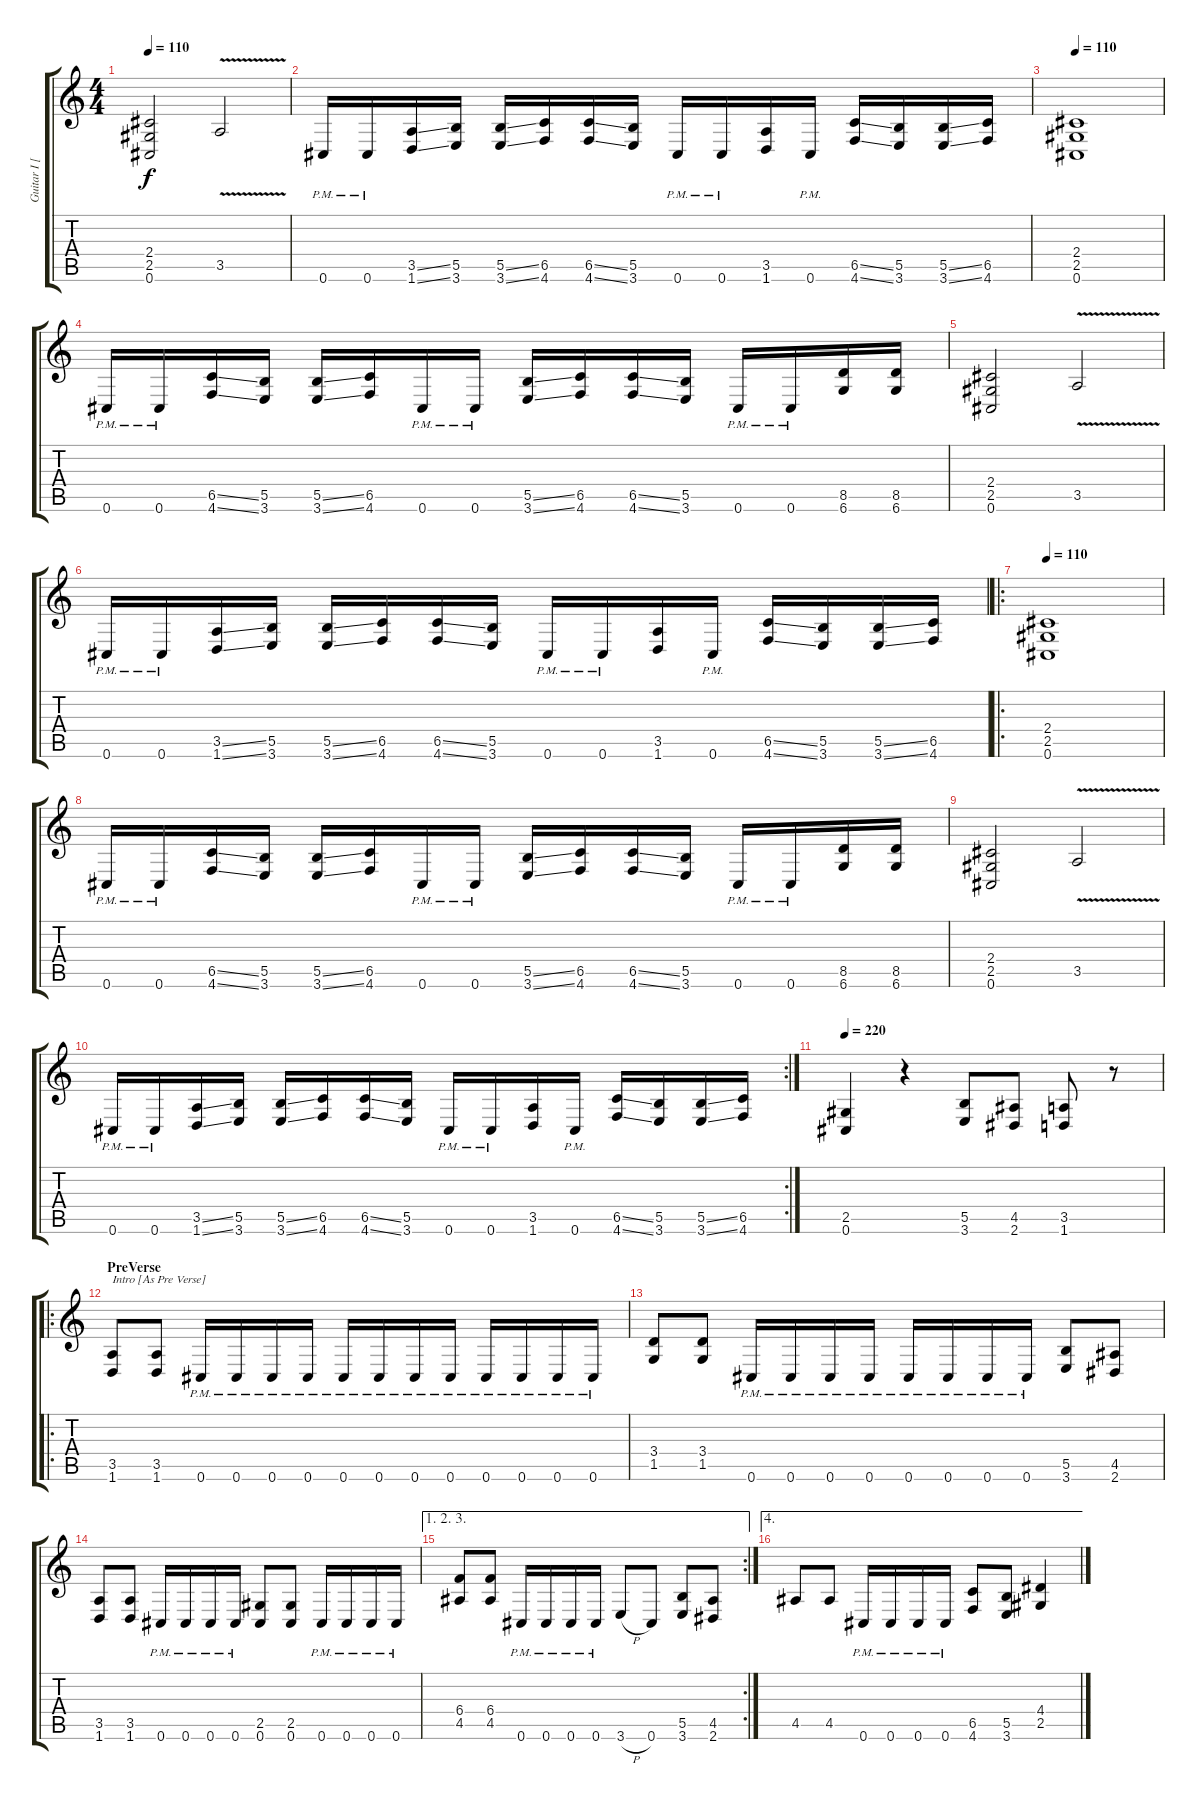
\track ("Guitar I [Vogg]" "Guitar I [") {instrument distortionguitar}
\staff {score tabs}
\tuning (Db4 Ab3 E3 B2 Gb2 Db2) {hide}
\ts (4 4)
\tempo 110
\clef g2
\ks c
(2.4 2.5 0.6).2{dy f} 3.5{v}.2 |
0.6{pm}.16 0.6{pm}.16 (3.5{ss} 1.6{ss}).16 (5.5 3.6).16 (5.5{ss} 3.6{ss}).16 (6.5 4.6).16 (6.5{ss} 4.6{ss}).16 (5.5 3.6).16 0.6{pm}.16 0.6{pm}.16 (3.5 1.6).16 0.6{pm}.16 (6.5{ss} 4.6{ss}).16 (5.5 3.6).16 (5.5{ss} 3.6{ss}).16 (6.5 4.6).16 |
\tempo 110
(2.4 2.5 0.6).1 |
0.6{pm}.16 0.6{pm}.16 (6.5{ss} 4.6{ss}).16 (5.5 3.6).16 (5.5{ss} 3.6{ss}).16 (6.5 4.6).16 0.6{pm}.16 0.6{pm}.16 (5.5{ss} 3.6{ss}).16 (6.5 4.6).16 (6.5{ss} 4.6{ss}).16 (5.5 3.6).16 0.6{pm}.16 0.6{pm}.16 (8.5 6.6).16 (8.5 6.6).16 |
(2.4 2.5 0.6).2 3.5{v}.2 |
0.6{pm}.16 0.6{pm}.16 (3.5{ss} 1.6{ss}).16 (5.5 3.6).16 (5.5{ss} 3.6{ss}).16 (6.5 4.6).16 (6.5{ss} 4.6{ss}).16 (5.5 3.6).16 0.6{pm}.16 0.6{pm}.16 (3.5 1.6).16 0.6{pm}.16 (6.5{ss} 4.6{ss}).16 (5.5 3.6).16 (5.5{ss} 3.6{ss}).16 (6.5 4.6).16 |
\ro
\tempo 110
(2.4 2.5 0.6).1 |
0.6{pm}.16 0.6{pm}.16 (6.5{ss} 4.6{ss}).16 (5.5 3.6).16 (5.5{ss} 3.6{ss}).16 (6.5 4.6).16 0.6{pm}.16 0.6{pm}.16 (5.5{ss} 3.6{ss}).16 (6.5 4.6).16 (6.5{ss} 4.6{ss}).16 (5.5 3.6).16 0.6{pm}.16 0.6{pm}.16 (8.5 6.6).16 (8.5 6.6).16 |
(2.4 2.5 0.6).2 3.5{v}.2 |
\rc 2
0.6{pm}.16 0.6{pm}.16 (3.5{ss} 1.6{ss}).16 (5.5 3.6).16 (5.5{ss} 3.6{ss}).16 (6.5 4.6).16 (6.5{ss} 4.6{ss}).16 (5.5 3.6).16 0.6{pm}.16 0.6{pm}.16 (3.5 1.6).16 0.6{pm}.16 (6.5{ss} 4.6{ss}).16 (5.5 3.6).16 (5.5{ss} 3.6{ss}).16 (6.5 4.6).16 |
\tempo 220
(2.5 0.6).4 r.4 (5.5 3.6).8 (4.5 2.6).8 (3.5 1.6).8 r.8 |
\ro
\section ("" "PreVerse")
(3.5 1.6).8{txt "Intro [As Pre Verse]"} (3.5 1.6).8 0.6{pm}.16 0.6{pm}.16 0.6{pm}.16 0.6{pm}.16 0.6{pm}.16 0.6{pm}.16 0.6{pm}.16 0.6{pm}.16 0.6{pm}.16 0.6{pm}.16 0.6{pm}.16 0.6{pm}.16 |
(3.4 1.5).8 (3.4 1.5).8 0.6{pm}.16 0.6{pm}.16 0.6{pm}.16 0.6{pm}.16 0.6{pm}.16 0.6{pm}.16 0.6{pm}.16 0.6{pm}.16 (5.5 3.6).8 (4.5 2.6).8 |
(3.5 1.6).8 (3.5 1.6).8 0.6{pm}.16 0.6{pm}.16 0.6{pm}.16 0.6{pm}.16 (2.5 0.6).8 (2.5 0.6).8 0.6{pm}.16 0.6{pm}.16 0.6{pm}.16 0.6{pm}.16 |
\ae (1 2 3)
\rc 2
(6.4 4.5).8 (6.4 4.5).8 0.6{pm}.16 0.6{pm}.16 0.6{pm}.16 0.6{pm}.16 3.6{h}.8 0.6.8 (5.5 3.6).8 (4.5 2.6).8 |
\ae 4
4.5.8 4.5.8 0.6{pm}.16 0.6{pm}.16 0.6{pm}.16 0.6{pm}.16 (6.5 4.6).8 (5.5 3.6).8 (4.4 2.5).4
